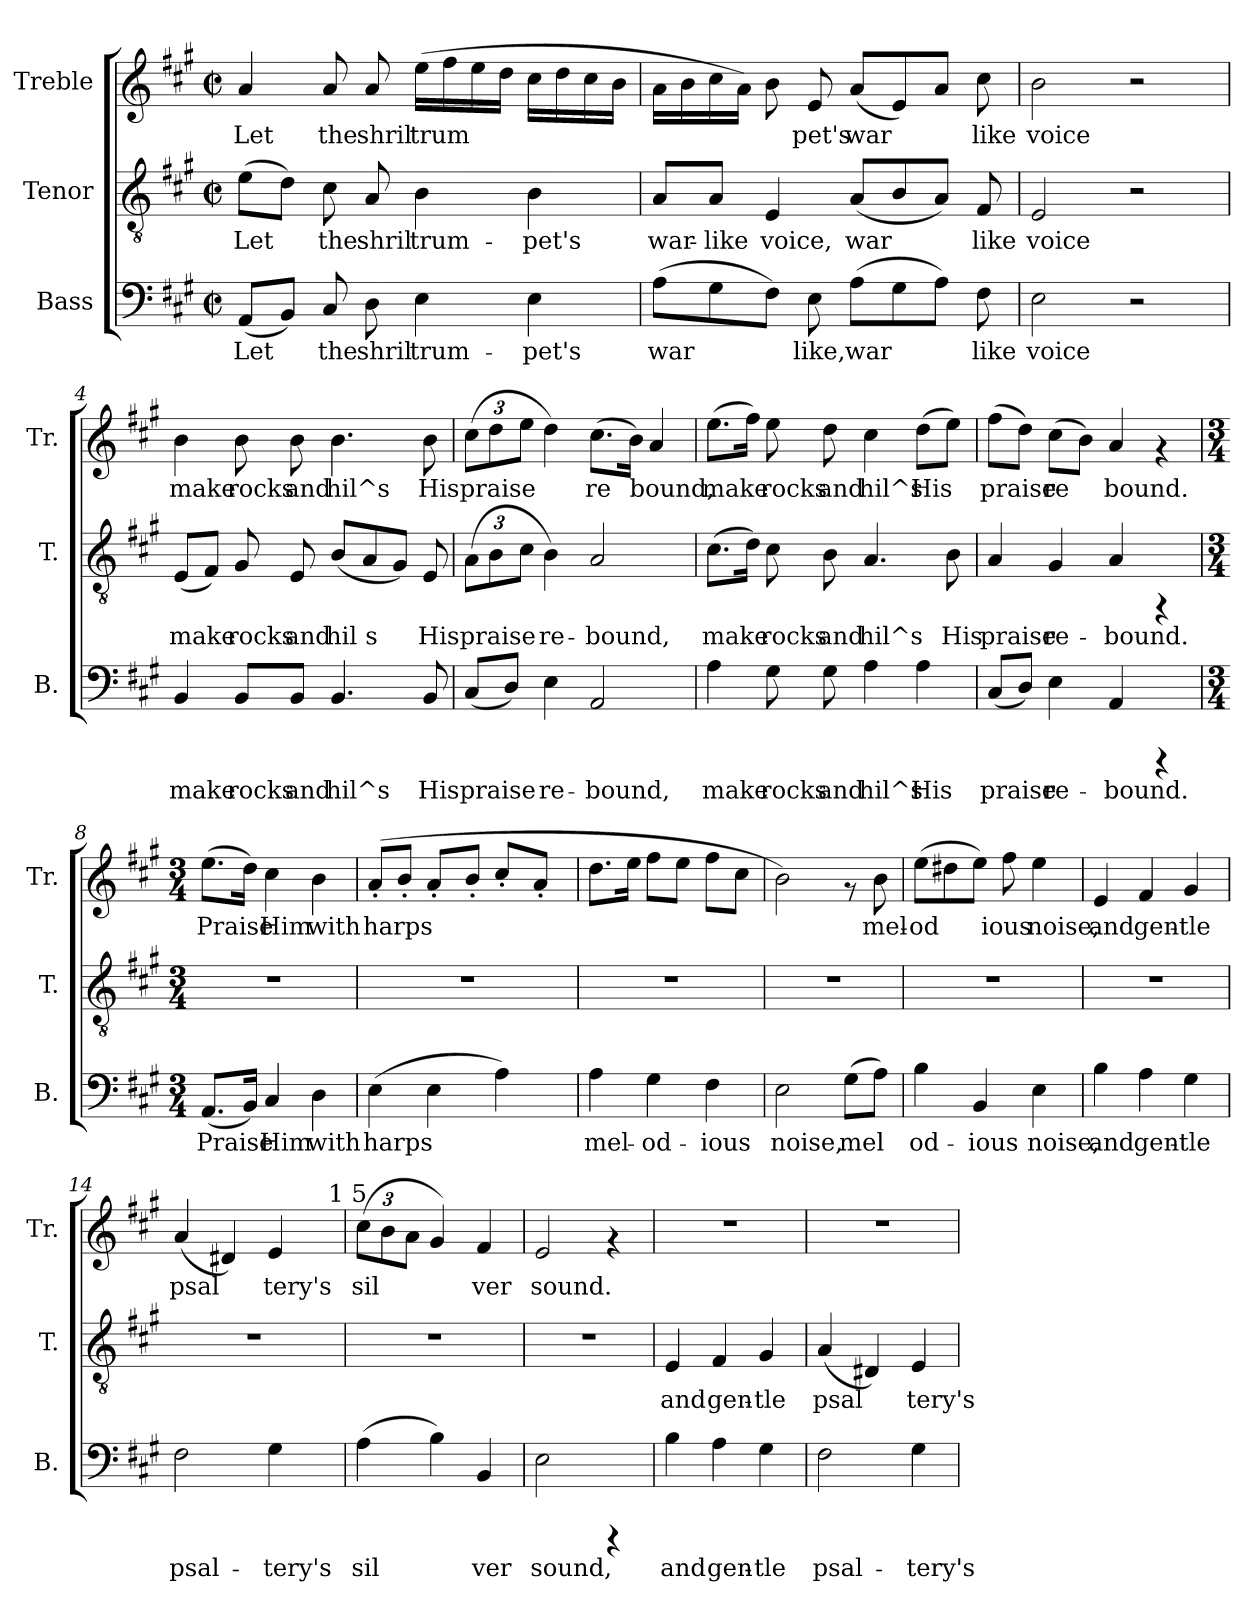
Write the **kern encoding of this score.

**kern	**text	**kern	**text	**kern	**text
*part3	*part3	*part2	*part2	*part1	*part1
*staff3	*staff3	*staff2	*staff2	*staff1	*staff1
*I"Bass	*	*I"Tenor	*	*I"Treble	*
*I'B.	*	*I'T.	*	*I'Tr.	*
!!LO:PB:g=z
*stria5	*	*stria5	*	*stria5	*
*clefF4	*	*clefGv2	*	*clefG2	*
*k[f#c#g#]	*	*k[f#c#g#]	*	*k[f#c#g#]	*
*A:	*	*A:	*	*A:	*
*M2/2	*	*M2/2	*	*M2/2	*
*met(c|)	*	*met(c|)	*	*met(c|)	*
=1	=1	=1	=1	=1	=1
!	!LO:LY:b:cj	!	!LO:LY:b:cj	!	!LO:LY:b:cj
*	*	*^	*	*	*
*	*	*	*^	*	*	*
(<8AA/L	Let	(>8e\L	2ryy	2..ryy	Let	4a/	Let
!	!LO:LY:b:cj	!	!	!	!LO:LY:b:cj	!	!
8BB/J)	.	8d\J)	.	.	.	.	.
!	!LO:LY:b:cj	!	!	!	!LO:LY:b:cj	!	!LO:LY:b:cj
8C#/	the	8c#\	.	.	the	8a/	the
!	!LO:LY:b:cj	!	!	!	!LO:LY:b:cj	!	!LO:LY:b:cj
8D\	shril	8A/	.	.	shril	8a/	shril
!	!LO:LY:b:cj	!	!	!	!LO:LY:b:cj	!	!LO:LY:b:cj
4E\	trum-	4B\	16ryy	.	trum-	(>16ee\L	trum
!	!	!	!	!	!	!	!LO:LY:b:cj
.	.	.	4..ryy	.	.	16ff#\	.
!	!	!	!	!	!	!	!LO:LY:b:cj
.	.	.	.	.	.	16ee\	.
!	!	!	!	!	!	!	!LO:LY:b:cj
.	.	.	.	.	.	16dd\J	.
!	!LO:LY:b:cj	!	!	!	!LO:LY:b:cj	!	!LO:LY:b:cj
4E\	-pet's	4B\	.	.	-pet's	16cc#\L	.
!	!	!	!	!	!	!	!LO:LY:b:cj
.	.	.	.	.	.	16dd\	.
!	!	!	!	!	!	!	!LO:LY:b:cj
.	.	.	.	8ryy	.	16cc#\	.
!	!	!	!	!	!	!	!LO:LY:b:cj
.	.	.	.	.	.	16b\J	.
=2	=2	=2	=2	=2	=2	=2	=2
!	!LO:LY:b:cj	!	!	!	!LO:LY:b:cj	!	!LO:LY:b:cj
*	*	*v	*v	*v	*	*	*
(>8A\L	war-	8A/L	war-	16a\L	.
!	!	!	!	!	!LO:LY:b:cj
.	.	.	.	16b\	.
!	!LO:LY:b:cj	!	!LO:LY:b:cj	!	!LO:LY:b:cj
8G#\	--	8A/J	-like	16cc#\	.
!	!	!	!	!	!LO:LY:b:cj
.	.	.	.	16a\J)	.
!	!LO:LY:b:cj	!	!LO:LY:b:cj	!	!LO:LY:b:cj
8F#\J)	--	4E/	voice,	8b\	.
!	!LO:LY:b:cj	!	!	!	!LO:LY:b:cj
8E\	-like,	.	.	8e/	pet's
!	!LO:LY:b:cj	!	!LO:LY:b:cj	!	!LO:LY:b:cj
(>8A\L	war-	(<8A/L	war-	(<8a/L	war-
!	!LO:LY:b:cj	!	!LO:LY:b:cj	!	!LO:LY:b:cj
8G#\	--	8B/	--	8e/)	--
!	!LO:LY:b:cj	!	!LO:LY:b:cj	!	!LO:LY:b:cj
8A\J)	--	8A/J)	--	8a/J	--
!	!LO:LY:b:cj	!	!LO:LY:b:cj	!	!LO:LY:b:cj
8F#\	-like	8F#/	-like	8cc#\	-like
=3	=3	=3	=3	=3	=3
!	!LO:LY:b:cj	!	!LO:LY:b:cj	!	!LO:LY:b:cj
2E\	voice	2E/	voice	2b\	voice
2r	.	2r	.	2r	.
!!LO:LB:g=z
=4	=4	=4	=4	=4	=4
!	!LO:LY:b:cj	!	!LO:LY:b:cj	!	!LO:LY:b:cj
4BB/	make	(<8E/L	make	4b\	make
!	!	!	!LO:LY:b:cj	!	!
.	.	8F#/J)	.	.	.
!	!LO:LY:b:cj	!	!LO:LY:b:cj	!	!LO:LY:b:cj
8BB/L	rocks	8G#/	rocks	8b\	rocks
!	!LO:LY:b:cj	!	!LO:LY:b:cj	!	!LO:LY:b:cj
8BB/J	and	8E/	and	8b\	and
!	!LO:LY:b:cj	!	!LO:LY:b:cj	!	!LO:LY:b:cj
4.BB/	hil^s	(<8B/L	hil	4.b\	hil^s
!	!	!	!LO:LY:b:cj	!	!
.	.	8A/	s	.	.
!	!	!	!LO:LY:b:cj	!	!
.	.	8G#/J)	.	.	.
!	!LO:LY:b:cj	!	!LO:LY:b:cj	!	!LO:LY:b:cj
8BB/	His	8E/	His	8b\	His
=5	=5	=5	=5	=5	=5
!	!LO:LY:b:cj	!	!	!	!
*	*	*Xbrackettup	*	*	*
!	!	!	!LO:LY:b:cj	!	!
*	*	*	*	*Xbrackettup	*
!	!	!	!	!	!LO:LY:b:cj
(<8C#/L	praise	(>12A\L	praise	(>12cc#\L	praise
!	!	!	!LO:LY:b:cj	!	!LO:LY:b:cj
.	.	12B\	.	12dd\	.
!	!LO:LY:b:cj	!	!	!	!
8D/J)	.	.	.	.	.
!	!	!	!LO:LY:b:cj	!	!LO:LY:b:cj
.	.	12c#\J	.	12ee\J	.
!	!LO:LY:b:cj	!	!LO:LY:b:cj	!	!LO:LY:b:cj
4E\	re-	4B\)	re-	4dd\)	.
!	!LO:LY:b:cj	!	!LO:LY:b:cj	!	!LO:LY:b:cj
2AA/	-bound,	2A/	-bound,	(>8.cc#\L	re-
!	!	!	!	!	!LO:LY:b:cj
.	.	.	.	16b\J)	--
!	!	!	!	!	!LO:LY:b:cj
.	.	.	.	4a/	-bound,
=6	=6	=6	=6	=6	=6
!	!LO:LY:b:cj	!	!LO:LY:b:cj	!	!LO:LY:b:cj
4A\	make	(>8.c#\L	make	(>8.ee\L	make
!	!	!	!LO:LY:b:cj	!	!LO:LY:b:cj
.	.	16d\J)	.	16ff#\J)	.
!	!LO:LY:b:cj	!	!LO:LY:b:cj	!	!LO:LY:b:cj
8G#\	rocks	8c#\	rocks	8ee\	rocks
!	!LO:LY:b:cj	!	!LO:LY:b:cj	!	!LO:LY:b:cj
8G#\	and	8B\	and	8dd\	and
!	!LO:LY:b:cj	!	!LO:LY:b:cj	!	!LO:LY:b:cj
4A\	hil^s	4.A/	hil^s	4cc#\	hil^s
!	!LO:LY:b:cj	!	!	!	!LO:LY:b:cj
4A\	His	.	.	(>8dd\L	His
!	!	!	!LO:LY:b:cj	!	!LO:LY:b:cj
.	.	8B\	His	8ee\J)	.
=7	=7	=7	=7	=7	=7
!	!LO:LY:b:cj	!	!LO:LY:b:cj	!	!LO:LY:b:cj
(<8C#/L	praise	4A/	praise	(>8ff#\L	praise
!	!LO:LY:b:cj	!	!	!	!LO:LY:b:cj
8D/J)	.	.	.	8dd\J)	.
!	!LO:LY:b:cj	!	!LO:LY:b:cj	!	!LO:LY:b:cj
4E\	re-	4G#/	re-	(>8cc#\L	re-
!	!	!	!	!	!LO:LY:b:cj
.	.	.	.	8b\J)	--
!	!LO:LY:b:cj	!	!LO:LY:b:cj	!	!LO:LY:b:cj
4AA/	-bound.	4A/	-bound.	4a/	-bound.
4rCCC	.	4rFF	.	4rf	.
!!LO:LB:g=z
=8	=8	=8	=8	=8	=8
*M3/4	*	*M3/4	*	*M3/4	*
!	!LO:LY:b:cj	!	!	!	!LO:LY:b:cj
(<8.AA/L	Praise	2.r	.	(>8.ee\L	Praise
!	!LO:LY:b:cj	!	!	!	!LO:LY:b:cj
16BB/J)	.	.	.	16dd\J)	.
!	!LO:LY:b:cj	!	!	!	!LO:LY:b:cj
4C#/	Him	.	.	4cc#\	Him
!	!LO:LY:b:cj	!	!	!	!LO:LY:b:cj
4D\	with	.	.	4b\	with
=9	=9	=9	=9	=9	=9
!	!LO:LY:b:cj	!	!	!	!LO:LY:b:cj
*	*	*^	*	*	*
(>4E\	harps	2.r	4ryy	.	(>8a'</L	harps
!	!	!	!	!	!	!LO:LY:b:cj
.	.	.	.	.	8b'</J	.
!	!LO:LY:b:cj	!	!	!	!	!LO:LY:b:cj
4E\	.	.	32.ryy	.	8a'</L	.
.	.	.	4ryy	.	.	.
!	!	!	!	!	!	!LO:LY:b:cj
.	.	.	.	.	8b'</J	.
!	!LO:LY:b:cj	!	!	!	!	!LO:LY:b:cj
4A\)	.	.	.	.	8cc#'</L	.
.	.	.	8ryy	.	.	.
!	!	!	!	!	!	!LO:LY:b:cj
.	.	.	.	.	8a>'</J	.
.	.	.	16ryy	.	.	.
.	.	.	64ryy	.	.	.
=10	=10	=10	=10	=10	=10	=10
!	!LO:LY:b:cj	!	!	!	!	!LO:LY:b:cj
*	*	*v	*v	*	*	*
4A\	mel-	2.r	.	8.dd\L	.
!	!	!	!	!	!LO:LY:b:cj
.	.	.	.	16ee\J	.
!	!LO:LY:b:cj	!	!	!	!LO:LY:b:cj
4G#\	-od-	.	.	8ff#\L	.
!	!	!	!	!	!LO:LY:b:cj
.	.	.	.	8ee\J	.
!	!LO:LY:b:cj	!	!	!	!LO:LY:b:cj
4F#\	-ious	.	.	8ff#\L	.
!	!	!	!	!	!LO:LY:b:cj
.	.	.	.	8cc#\J	.
=11	=11	=11	=11	=11	=11
!	!LO:LY:b:cj	!	!	!	!LO:LY:b:cj
2E\	noise,	2.r	.	2b\)	.
!	!LO:LY:b:cj	!	!	!	!
(>8G#\L	mel-	.	.	8rf	.
!	!LO:LY:b:cj	!	!	!	!LO:LY:b:cj
8A\J)	--	.	.	8b\	mel-
=12	=12	=12	=12	=12	=12
!	!LO:LY:b:cj	!	!	!	!LO:LY:b:cj
4B\	-od-	2.r	.	(>8ee\L	-od-
!	!	!	!	!	!LO:LY:b:cj
.	.	.	.	8dd#X\	--
!	!LO:LY:b:cj	!	!	!	!LO:LY:b:cj
4BB/	-ious	.	.	8ee\J)	--
!	!	!	!	!	!LO:LY:b:cj
.	.	.	.	8ff#\	-ious
!	!LO:LY:b:cj	!	!	!	!LO:LY:b:cj
4E\	noise,	.	.	4ee\	noise,
=13	=13	=13	=13	=13	=13
!	!LO:LY:b:cj	!	!	!	!LO:LY:b:cj
4B\	and	2.r	.	4e/	and
!	!LO:LY:b:cj	!	!	!	!LO:LY:b:cj
4A\	gen-	.	.	4f#/	gen-
!	!LO:LY:b:cj	!	!	!	!LO:LY:b:cj
4G#\	-tle	.	.	4g#/	-tle
!!LO:PB:g=z
=14	=14	=14	=14	=14	=14
!	!LO:LY:b:cj	!	!	!	!LO:LY:b:cj
*	*	*	*	*^	*
2F#\	psal-	2.r	.	(<4a/	2ryy	psal-
!	!	!	!	!	!	!LO:LY:b:cj
.	.	.	.	4d#X/)	.	--
!	!LO:LY:b:cj	!	!	!	!	!LO:LY:b:cj
4G#\	-tery's	.	.	4e/	8ryy	-tery's
.	.	.	.	.	16ryy	.
.	.	.	.	.	64ryy	.
!	!	!	!	!	!LO:TX:a:t=1 5	!
.	.	.	.	.	32.ryy	.
=15	=15	=15	=15	=15	=15	=15
!	!LO:LY:b:cj	!	!	!	!	!LO:LY:b:cj
*	*	*	*	*v	*v	*
(>4A\	sil-	2.r	.	(>12cc#\L	sil-
!	!	!	!	!	!LO:LY:b:cj
.	.	.	.	12b\	--
!	!	!	!	!	!LO:LY:b:cj
.	.	.	.	12a\J	--
!	!LO:LY:b:cj	!	!	!	!LO:LY:b:cj
4B\)	--	.	.	4g#/)	--
!	!LO:LY:b:cj	!	!	!	!LO:LY:b:cj
4BB/	-ver	.	.	4f#/	-ver
=16	=16	=16	=16	=16	=16
!	!LO:LY:b:cj	!	!	!	!LO:LY:b:cj
2E\	sound,	2.r	.	2e/	sound.
4rCCC	.	.	.	4rf	.
=17	=17	=17	=17	=17	=17
!	!LO:LY:b:cj	!	!LO:LY:b:cj	!	!
4B\	and	4E/	and	2.r	.
!	!LO:LY:b:cj	!	!LO:LY:b:cj	!	!
4A\	gen-	4F#/	gen-	.	.
!	!LO:LY:b:cj	!	!LO:LY:b:cj	!	!
4G#\	-tle	4G#/	-tle	.	.
=18	=18	=18	=18	=18	=18
!	!LO:LY:b:cj	!	!LO:LY:b:cj	!	!
2F#\	psal-	(<4A/	psal-	2.r	.
!	!	!	!LO:LY:b:cj	!	!
.	.	4D#X/)	--	.	.
!	!LO:LY:b:cj	!	!LO:LY:b:cj	!	!
4G#\	-tery's	4E/	-tery's	.	.
=	=	=	=	=	=
*-	*-	*-	*-	*-	*-
